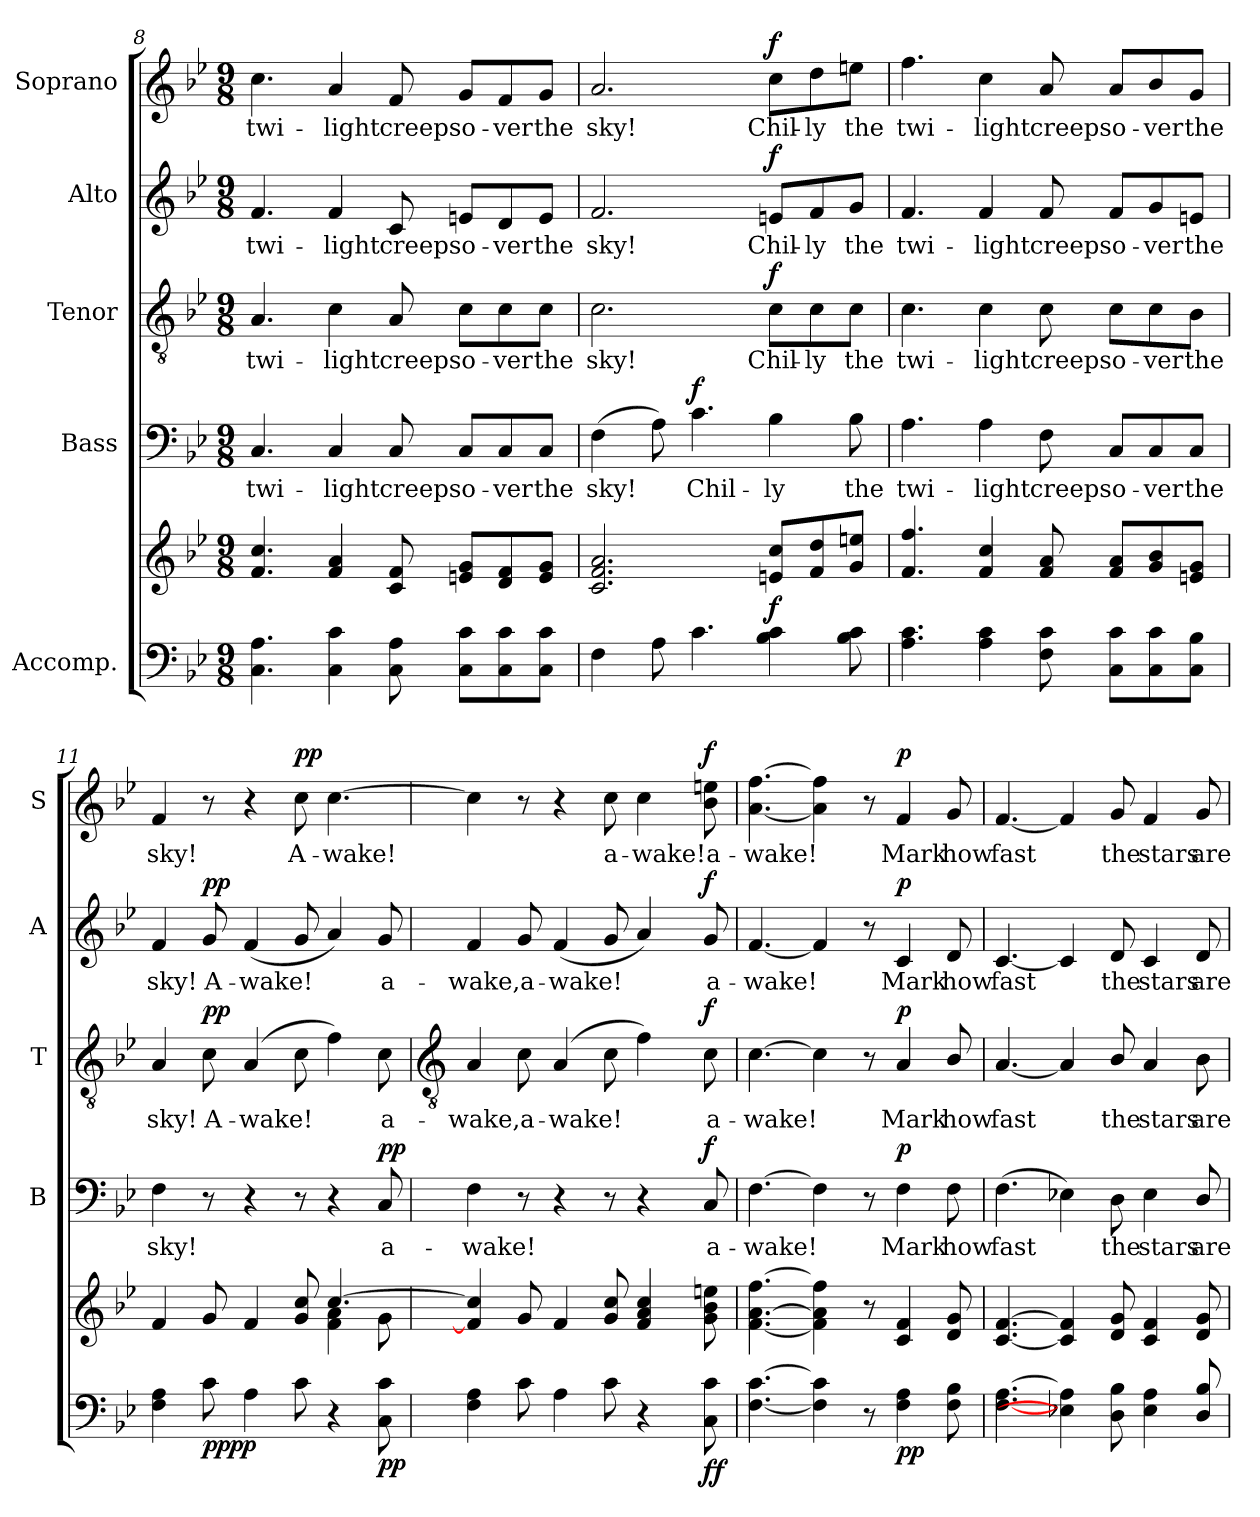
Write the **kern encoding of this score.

**kern	**kern	**dynam	**kern	**text	**dynam	**kern	**text	**dynam	**kern	**text	**dynam	**kern	**text	**dynam
*part5	*part5	*part5	*part4	*part4	*part4	*part3	*part3	*part3	*part2	*part2	*part2	*part1	*part1	*part1
*staff6	*staff5	*staff5/6	*staff4	*staff4	*staff4	*staff3	*staff3	*staff3	*staff2	*staff2	*staff2	*staff1	*staff1	*staff1
*I"Accomp.	*	*	*I"Bass	*	*	*I"Tenor	*	*	*I"Alto	*	*	*I"Soprano	*	*
*	*	*	*I'B	*	*	*I'T	*	*	*I'A	*	*	*I'S	*	*
!!LO:LB:g=z
*clefF4	*clefG2	*	*clefF4	*	*	*clefGv2	*	*	*clefG2	*	*	*clefG2	*	*
*k[b-e-]	*k[b-e-]	*	*k[b-e-]	*	*	*k[b-e-]	*	*	*k[b-e-]	*	*	*k[b-e-]	*	*
*B-:	*B-:	*	*B-:	*	*	*B-:	*	*	*B-:	*	*	*B-:	*	*
*M9/8	*M9/8	*	*M9/8	*	*	*M9/8	*	*	*M9/8	*	*	*M9/8	*	*
=8	=8	=8	=8	=8	=8	=8	=8	=8	=8	=8	=8	=8	=8	=8
*	*^	*	*	*	*	*	*	*	*	*	*	*	*	*
!	!	!	!	!	!LO:LY:b	!	!	!LO:LY:b	!	!	!LO:LY:b	!	!	!LO:LY:b	!
4.C 4.A	4.f/ 4.cc/	1ryy	.	4.C	twi-	.	4.A	twi-	.	4.f	twi-	.	4.cc	twi-	.
!	!	!	!	!	!LO:LY:b	!	!	!LO:LY:b	!	!	!LO:LY:b	!	!	!LO:LY:b	!
4C 4c	4f/ 4a/	.	.	4C	-light	.	4c	-light	.	4f	-light	.	4a	-light	.
!	!	!	!	!	!LO:LY:b	!	!	!LO:LY:b	!	!	!LO:LY:b	!	!	!LO:LY:b	!
8C 8A	8c/ 8f/	.	.	8C	creeps	.	8A	creeps	.	8c	creeps	.	8f	creeps	.
!	!	!	!	!	!LO:LY:b	!	!	!LO:LY:b	!	!	!LO:LY:b	!	!	!LO:LY:b	!
8C 8cL	8en/ 8g/L	.	.	8C/L	o-	.	8c\L	o-	.	8en/L	o-	.	8g/L	o-	.
!	!	!	!	!	!LO:LY:b	!	!	!LO:LY:b	!	!	!LO:LY:b	!	!	!LO:LY:b	!
8C 8c	8d/ 8f/	.	.	8C/	-ver	.	8c\	-ver	.	8d/	-ver	.	8f/	-ver	.
!	!	!	!	!	!LO:LY:b	!	!	!LO:LY:b	!	!	!LO:LY:b	!	!	!LO:LY:b	!
8C 8cJ	8e/ 8g/J	8ryy	.	8C/J	the	.	8c\J	the	.	8e/J	the	.	8g/J	the	.
=9	=9	=9	=9	=9	=9	=9	=9	=9	=9	=9	=9	=9	=9	=9	=9
!	!	!	!	!	!LO:LY:b	!	!	!LO:LY:b	!	!	!LO:LY:b	!	!	!LO:LY:b	!
4F	2.c/ 2.f/ 2.a/	1ryy	.	(>4F	sky!	.	2.c	sky!	.	2.f	sky!	.	2.a	sky!	.
8A	.	.	.	8A)	.	.	.	.	.	.	.	.	.	.	.
!	!	!	!	!	!LO:LY:b	!LO:DY:b	!	!	!	!	!	!	!	!	!
4.c	.	.	.	4.c	Chil-	f	.	.	.	.	.	.	.	.	.
!	!	!	!LO:DY:b	!	!LO:LY:b	!	!	!LO:LY:b	!LO:DY:b	!	!LO:LY:b	!LO:DY:b	!	!LO:LY:b	!LO:DY:b
4B- 4c	8en/ 8cc/L	.	f	4B-	-ly	.	8c\L	Chil-	f	8en/L	Chil-	f	8cc\L	Chil-	f
!	!	!	!	!	!	!	!	!LO:LY:b	!	!	!LO:LY:b	!	!	!LO:LY:b	!
.	8f/ 8dd/	.	.	.	.	.	8c\	-ly	.	8f/	-ly	.	8dd\	-ly	.
!	!	!	!	!	!LO:LY:b	!	!	!LO:LY:b	!	!	!LO:LY:b	!	!	!LO:LY:b	!
8B- 8c	8g/ 8een/J	8ryy	.	8B-	the	.	8c\J	the	.	8g/J	the	.	8een\J	the	.
=10	=10	=10	=10	=10	=10	=10	=10	=10	=10	=10	=10	=10	=10	=10	=10
!	!	!	!	!	!LO:LY:b	!	!	!LO:LY:b	!	!	!LO:LY:b	!	!	!LO:LY:b	!
4.A 4.c	4.f/ 4.ff/	1ryy	.	4.A	twi-	.	4.c	twi-	.	4.f	twi-	.	4.ff	twi-	.
!	!	!	!	!	!LO:LY:b	!	!	!LO:LY:b	!	!	!LO:LY:b	!	!	!LO:LY:b	!
4A 4c	4f/ 4cc/	.	.	4A	-light	.	4c	-light	.	4f	-light	.	4cc	-light	.
!	!	!	!	!	!LO:LY:b	!	!	!LO:LY:b	!	!	!LO:LY:b	!	!	!LO:LY:b	!
8F 8c	8f/ 8a/	.	.	8F	creeps	.	8c	creeps	.	8f	creeps	.	8a	creeps	.
!	!	!	!	!	!LO:LY:b	!	!	!LO:LY:b	!	!	!LO:LY:b	!	!	!LO:LY:b	!
8C 8cL	8f/ 8a/L	.	.	8C/L	o-	.	8c\L	o-	.	8f/L	o-	.	8a/L	o-	.
!	!	!	!	!	!LO:LY:b	!	!	!LO:LY:b	!	!	!LO:LY:b	!	!	!LO:LY:b	!
8C 8c	8g/ 8b-/	.	.	8C/	-ver	.	8c\	-ver	.	8g/	-ver	.	8b-/	-ver	.
!	!	!	!	!	!LO:LY:b	!	!	!LO:LY:b	!	!	!LO:LY:b	!	!	!LO:LY:b	!
8C 8B-J	8en/ 8g/J	8ryy	.	8C/J	the	.	8B-\J	the	.	8en/J	the	.	8g/J	the	.
=11	=11	=11	=11	=11	=11	=11	=11	=11	=11	=11	=11	=11	=11	=11	=11
!	!	!	!	!	!LO:LY:b	!	!	!LO:LY:b	!	!	!LO:LY:b	!	!	!LO:LY:b	!
4F 4A	4f/	2.ryy	.	4F	sky!	.	4A	sky!	.	4f	sky!	.	4f	sky!	.
!	!	!	!LO:DY:b=2	!	!	!	!	!LO:LY:b	!	!	!LO:LY:b	!	!	!	!
!	!	!	!LO:DY:n=1:b	!	!	!	!	!	!LO:DY:b	!	!	!LO:DY:b	!	!	!
8c	8g/	.	pp pp	8r	.	.	8c	A-	pp	8g	A-	pp	8r	.	.
!	!	!	!	!	!	!	!	!LO:LY:b	!	!	!LO:LY:b	!	!	!	!
4A	4f/	.	.	4r	.	.	(>4A	-wake!	.	(<4f	-wake!	.	4r	.	.
!	!	!	!	!	!	!	!	!	!	!	!	!	!	!LO:LY:b	!LO:DY:b
8c	8g/ 8cc/	.	.	8r	.	.	8c	.	.	8g	.	.	8cc	A-	pp
!	!	!	!	!	!	!	!	!	!	!	!	!	!	!LO:LY:b	!
4r	[4.cc/	4f\ 4a\	.	4r	.	.	4f)	.	.	4a)	.	.	[4.cc	-wake!	.
!	!	!	!LO:DY:n=2:b=2	!	!LO:LY:b	!LO:DY:b	!	!LO:LY:b	!	!	!LO:LY:b	!	!	!	!
8C 8c	.	8g\	pp	8C	a-	pp	8c	a-	.	8g	a-	.	.	.	.
*	*v	*v	*	*	*	*	*	*	*	*	*	*	*	*	*
!!LO:LB:g=z
=12	=12	=12	=12	=12	=12	=12	=12	=12	=12	=12	=12	=12	=12	=12
*	*	*	*	*	*	*clefGv2	*	*	*	*	*	*	*	*
*	*^	*	*	*	*	*	*	*	*	*	*	*	*	*
!	!	!	!	!	!LO:LY:b	!	!	!LO:LY:b	!	!	!LO:LY:b	!	!	!	!
*	*v	*v	*	*	*	*	*	*	*	*	*	*	*	*	*
4F 4A	4f] 4cc]	.	4F	-wake!	.	4A	-wake,	.	4f	-wake,	.	4cc]	.	.
!	!	!	!	!	!	!	!LO:LY:b	!	!	!LO:LY:b	!	!	!	!
8c	8g	.	8r	.	.	8c	a-	.	8g	a-	.	8r	.	.
!	!	!	!	!	!	!	!LO:LY:b	!	!	!LO:LY:b	!	!	!	!
4A	4f	.	4r	.	.	(>4A	-wake!	.	(<4f	-wake!	.	4r	.	.
!	!	!	!	!	!	!	!	!	!	!	!	!	!LO:LY:b	!
8c	8g 8cc	.	8r	.	.	8c	.	.	8g	.	.	8cc	a-	.
!	!	!	!	!	!	!	!	!	!	!	!	!	!LO:LY:b	!
4r	4f 4a 4cc	.	4r	.	.	4f)	.	.	4a)	.	.	4cc	-wake!	.
!	!	!LO:DY:b=2	!	!LO:LY:b	!	!	!LO:LY:b	!	!	!LO:LY:b	!	!	!LO:LY:b	!
!	!	!LO:DY:n=1:b	!	!	!LO:DY:b	!	!	!LO:DY:b	!	!	!LO:DY:b	!	!	!LO:DY:b
8C 8c	8g 8b- 8een	f f	8C	a-	f	8c	a-	f	8g	a-	f	8b- 8een	a-	f
=13	=13	=13	=13	=13	=13	=13	=13	=13	=13	=13	=13	=13	=13	=13
!	!	!	!	!LO:LY:b	!	!	!LO:LY:b	!	!	!LO:LY:b	!	!	!LO:LY:b	!
[4.F [4.c	[4.f [4.a [4.ff	.	[4.F	-wake!	.	[4.c	-wake!	.	[4.f	-wake!	.	[4.a [4.ff	-wake!	.
4F] 4c]	4f] 4a] 4ff]	.	4F]	.	.	4c]	.	.	4f]	.	.	4a] 4ff]	.	.
8r	8r	.	8r	.	.	8r	.	.	8r	.	.	8r	.	.
!	!	!LO:DY:b=2	!	!LO:LY:b	!	!	!LO:LY:b	!	!	!LO:LY:b	!	!	!LO:LY:b	!
!	!	!LO:DY:n=1:b	!	!	!LO:DY:b	!	!	!LO:DY:b	!	!	!LO:DY:b	!	!	!LO:DY:b
4F 4A	4c 4f	p p	4F	Mark	p	4A	Mark	p	4c	Mark	p	4f	Mark	p
!	!	!	!	!LO:LY:b	!	!	!LO:LY:b	!	!	!LO:LY:b	!	!	!LO:LY:b	!
8F 8B-	8d 8g	.	8F	how	.	8B-/	how	.	8d	how	.	8g	how	.
=14	=14	=14	=14	=14	=14	=14	=14	=14	=14	=14	=14	=14	=14	=14
!	!	!	!	!LO:LY:b	!	!	!LO:LY:b	!	!	!LO:LY:b	!	!	!LO:LY:b	!
[4.F [4.A	[4.c [4.f	.	(>4.F	fast	.	[4.A	fast	.	[4.c	fast	.	[4.f	fast	.
4E-X] 4A]	4c] 4f]	.	4E-X)	.	.	4A]	.	.	4c]	.	.	4f]	.	.
!	!	!	!	!LO:LY:b	!	!	!LO:LY:b	!	!	!LO:LY:b	!	!	!LO:LY:b	!
8D 8B-	8d 8g	.	8D	the	.	8B-/	the	.	8d	the	.	8g	the	.
!	!	!	!	!LO:LY:b	!	!	!LO:LY:b	!	!	!LO:LY:b	!	!	!LO:LY:b	!
4E- 4A	4c 4f	.	4E-	stars	.	4A	stars	.	4c	stars	.	4f	stars	.
!	!	!	!	!LO:LY:b	!	!	!LO:LY:b	!	!	!LO:LY:b	!	!	!LO:LY:b	!
8D/ 8B-/	8d 8g	.	8D/	are	.	8B-	are	.	8d	are	.	8g	are	.
=	=	=	=	=	=	=	=	=	=	=	=	=	=	=
*-	*-	*-	*-	*-	*-	*-	*-	*-	*-	*-	*-	*-	*-	*-
